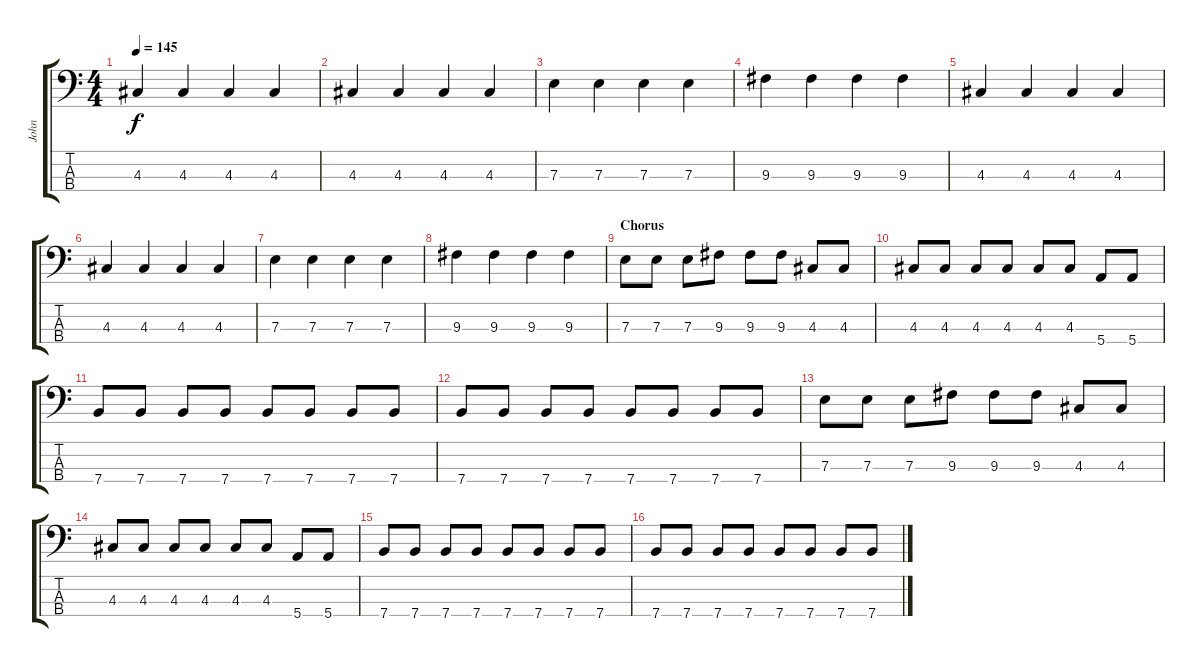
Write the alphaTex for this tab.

\track ("John" "John") {instrument electricbasspick}
\staff {score tabs}
\tuning (G2 D2 A1 E1) {hide}
\ts (4 4)
\tempo 145
\clef f4
\ks c
4.3.4{dy f} 4.3.4 4.3.4 4.3.4 |
4.3.4 4.3.4 4.3.4 4.3.4 |
7.3.4 7.3.4 7.3.4 7.3.4 |
9.3.4 9.3.4 9.3.4 9.3.4 |
4.3.4 4.3.4 4.3.4 4.3.4 |
4.3.4 4.3.4 4.3.4 4.3.4 |
7.3.4 7.3.4 7.3.4 7.3.4 |
9.3.4 9.3.4 9.3.4 9.3.4 |
\section ("" "Chorus")
7.3.8 7.3.8 7.3.8 9.3.8 9.3.8 9.3.8 4.3.8 4.3.8 |
4.3.8 4.3.8 4.3.8 4.3.8 4.3.8 4.3.8 5.4.8 5.4.8 |
7.4.8 7.4.8 7.4.8 7.4.8 7.4.8 7.4.8 7.4.8 7.4.8 |
7.4.8 7.4.8 7.4.8 7.4.8 7.4.8 7.4.8 7.4.8 7.4.8 |
7.3.8 7.3.8 7.3.8 9.3.8 9.3.8 9.3.8 4.3.8 4.3.8 |
4.3.8 4.3.8 4.3.8 4.3.8 4.3.8 4.3.8 5.4.8 5.4.8 |
7.4.8 7.4.8 7.4.8 7.4.8 7.4.8 7.4.8 7.4.8 7.4.8 |
7.4.8 7.4.8 7.4.8 7.4.8 7.4.8 7.4.8 7.4.8 7.4.8
